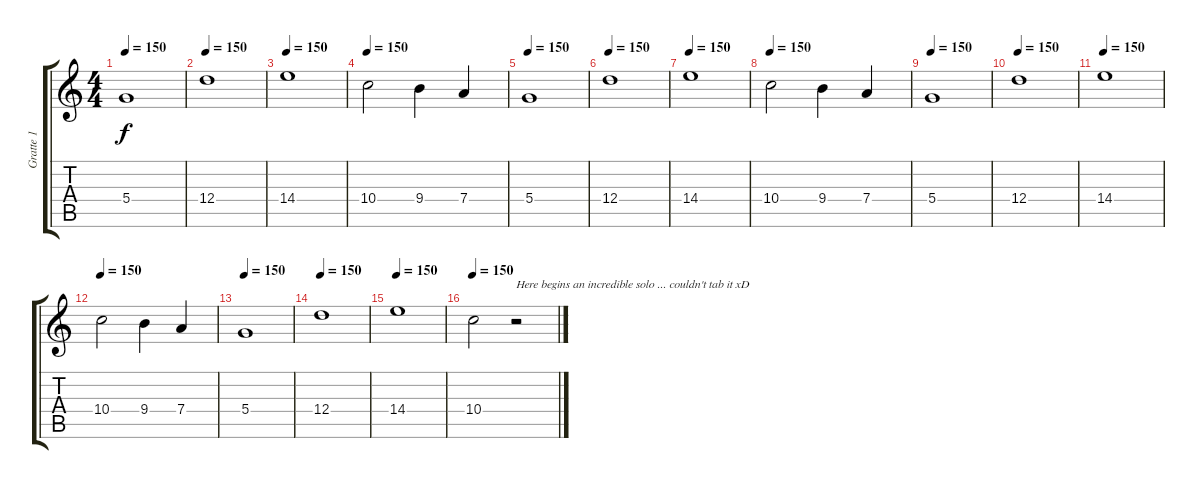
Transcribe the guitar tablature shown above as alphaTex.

\track ("Gratte 1" "Gratte 1") {instrument overdrivenguitar}
\staff {score tabs}
\tuning (E4 B3 G3 D3 A2 E2) {hide}
\ts (4 4)
\tempo 150
\clef g2
\ks c
5.4.1{dy f} |
\tempo 150
12.4.1 |
\tempo 150
14.4.1 |
\tempo 150
10.4.2 9.4.4 7.4.4 |
\tempo 150
5.4.1 |
\tempo 150
12.4.1 |
\tempo 150
14.4.1 |
\tempo 150
10.4.2 9.4.4 7.4.4 |
\tempo 150
5.4.1 |
\tempo 150
12.4.1 |
\tempo 150
14.4.1 |
\tempo 150
10.4.2 9.4.4 7.4.4 |
\tempo 150
5.4.1 |
\tempo 150
12.4.1 |
\tempo 150
14.4.1 |
\tempo 150
10.4.2 r.2{txt "Here begins an incredible solo ... couldn't tab it xD"}
